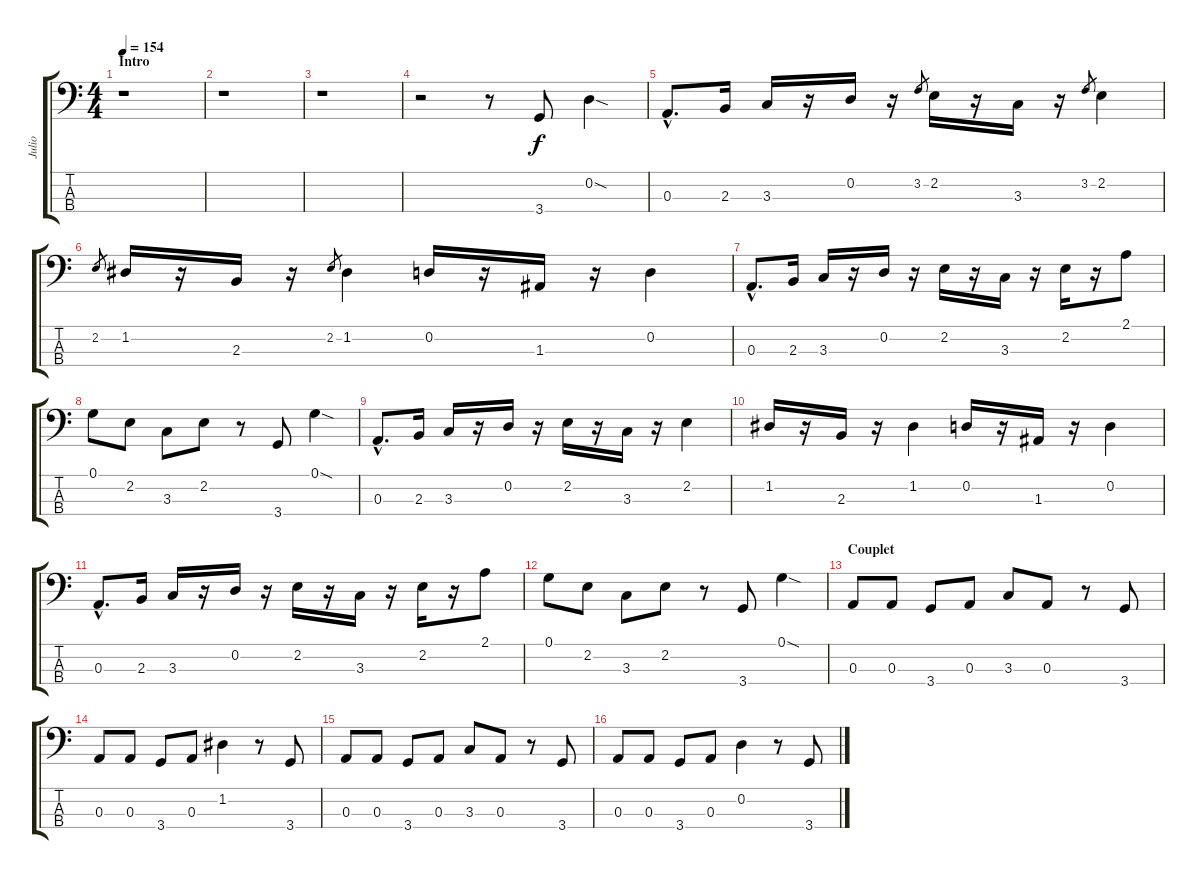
\track ("Julio" "Julio") {instrument electricbassfinger}
\staff {score tabs}
\tuning (G2 D2 A1 E1) {hide}
\ts (4 4)
\section ("" "Intro")
\tempo 154
\clef f4
\ks c
r.1{dy f instrument electricbassfinger} |
r.1 |
r.1 |
r.2 r.8 3.4.8 0.2{sod}.4 |
0.3{hac}.8{d} 2.3.16 3.3.16 r.16 0.2.16 r.16 3.2.8{gr} 2.2.16 r.16 3.3.16 r.16 3.2.8{gr} 2.2.4 |
2.2.8{gr} 1.2.16 r.16 2.3.16 r.16 2.2.8{gr} 1.2.4 0.2.16 r.16 1.3.16 r.16 0.2.4 |
0.3{hac}.8{d} 2.3.16 3.3.16 r.16 0.2.16 r.16 2.2.16 r.16 3.3.16 r.16 2.2.16 r.16 2.1.8 |
0.1.8 2.2.8 3.3.8 2.2.8 r.8 3.4.8 0.1{sod}.4 |
0.3{hac}.8{d} 2.3.16 3.3.16 r.16 0.2.16 r.16 2.2.16 r.16 3.3.16 r.16 2.2.4 |
1.2.16 r.16 2.3.16 r.16 1.2.4 0.2.16 r.16 1.3.16 r.16 0.2.4 |
0.3{hac}.8{d} 2.3.16 3.3.16 r.16 0.2.16 r.16 2.2.16 r.16 3.3.16 r.16 2.2.16 r.16 2.1.8 |
0.1.8 2.2.8 3.3.8 2.2.8 r.8 3.4.8 0.1{sod}.4 |
\section ("" "Couplet")
0.3.8 0.3.8 3.4.8 0.3.8 3.3.8 0.3.8 r.8 3.4.8 |
0.3.8 0.3.8 3.4.8 0.3.8 1.2.4 r.8 3.4.8 |
0.3.8 0.3.8 3.4.8 0.3.8 3.3.8 0.3.8 r.8 3.4.8 |
0.3.8 0.3.8 3.4.8 0.3.8 0.2.4 r.8 3.4.8
